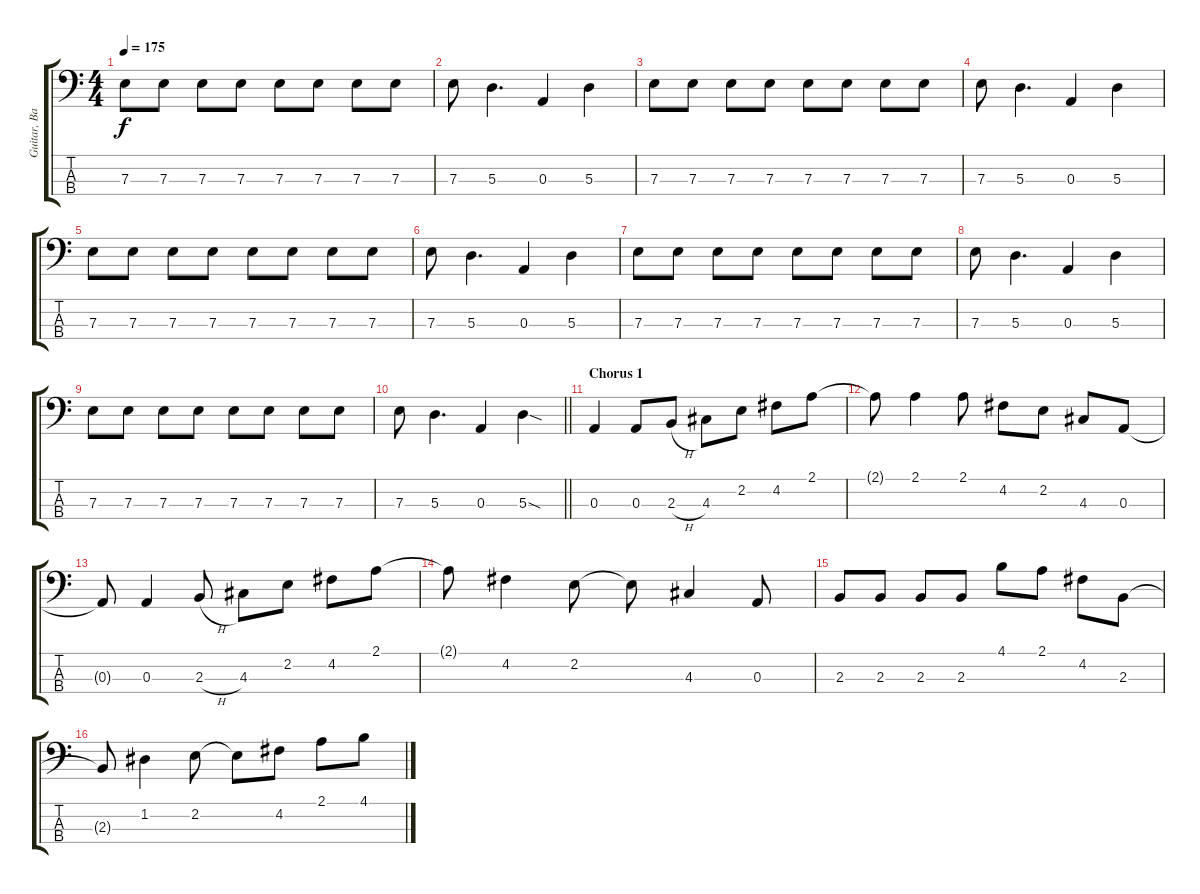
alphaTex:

\track ("Guitar, Bass" "Guitar, Ba") {instrument electricbassfinger}
\staff {score tabs}
\tuning (G2 D2 A1 E1) {hide}
\ts (4 4)
\tempo 175
\clef f4
\ks c
7.3.8{dy f} 7.3.8 7.3.8 7.3.8 7.3.8 7.3.8 7.3.8 7.3.8 |
7.3.8 5.3.4{d} 0.3.4 5.3.4 |
7.3.8 7.3.8 7.3.8 7.3.8 7.3.8 7.3.8 7.3.8 7.3.8 |
7.3.8 5.3.4{d} 0.3.4 5.3.4 |
7.3.8 7.3.8 7.3.8 7.3.8 7.3.8 7.3.8 7.3.8 7.3.8 |
7.3.8 5.3.4{d} 0.3.4 5.3.4 |
7.3.8 7.3.8 7.3.8 7.3.8 7.3.8 7.3.8 7.3.8 7.3.8 |
7.3.8 5.3.4{d} 0.3.4 5.3.4 |
7.3.8 7.3.8 7.3.8 7.3.8 7.3.8 7.3.8 7.3.8 7.3.8 |
\barLineRight lightlight
7.3.8 5.3.4{d} 0.3.4 5.3{sod}.4 |
\section ("" "Chorus 1")
0.3.4 0.3.8 2.3{h}.8 4.3.8 2.2.8 4.2.8 2.1.8 |
2.1{t}.8 2.1.4 2.1.8 4.2.8 2.2.8 4.3.8 0.3.8 |
0.3{t}.8 0.3.4 2.3{h}.8 4.3.8 2.2.8 4.2.8 2.1.8 |
2.1{t}.8 4.2.4 2.2.8 2.2{t}.8 4.3.4 0.3.8 |
2.3.8 2.3.8 2.3.8 2.3.8 4.1.8 2.1.8 4.2.8 2.3.8 |
2.3{t}.8 1.2.4 2.2.8 2.2{t}.8 4.2.8 2.1.8 4.1.8
